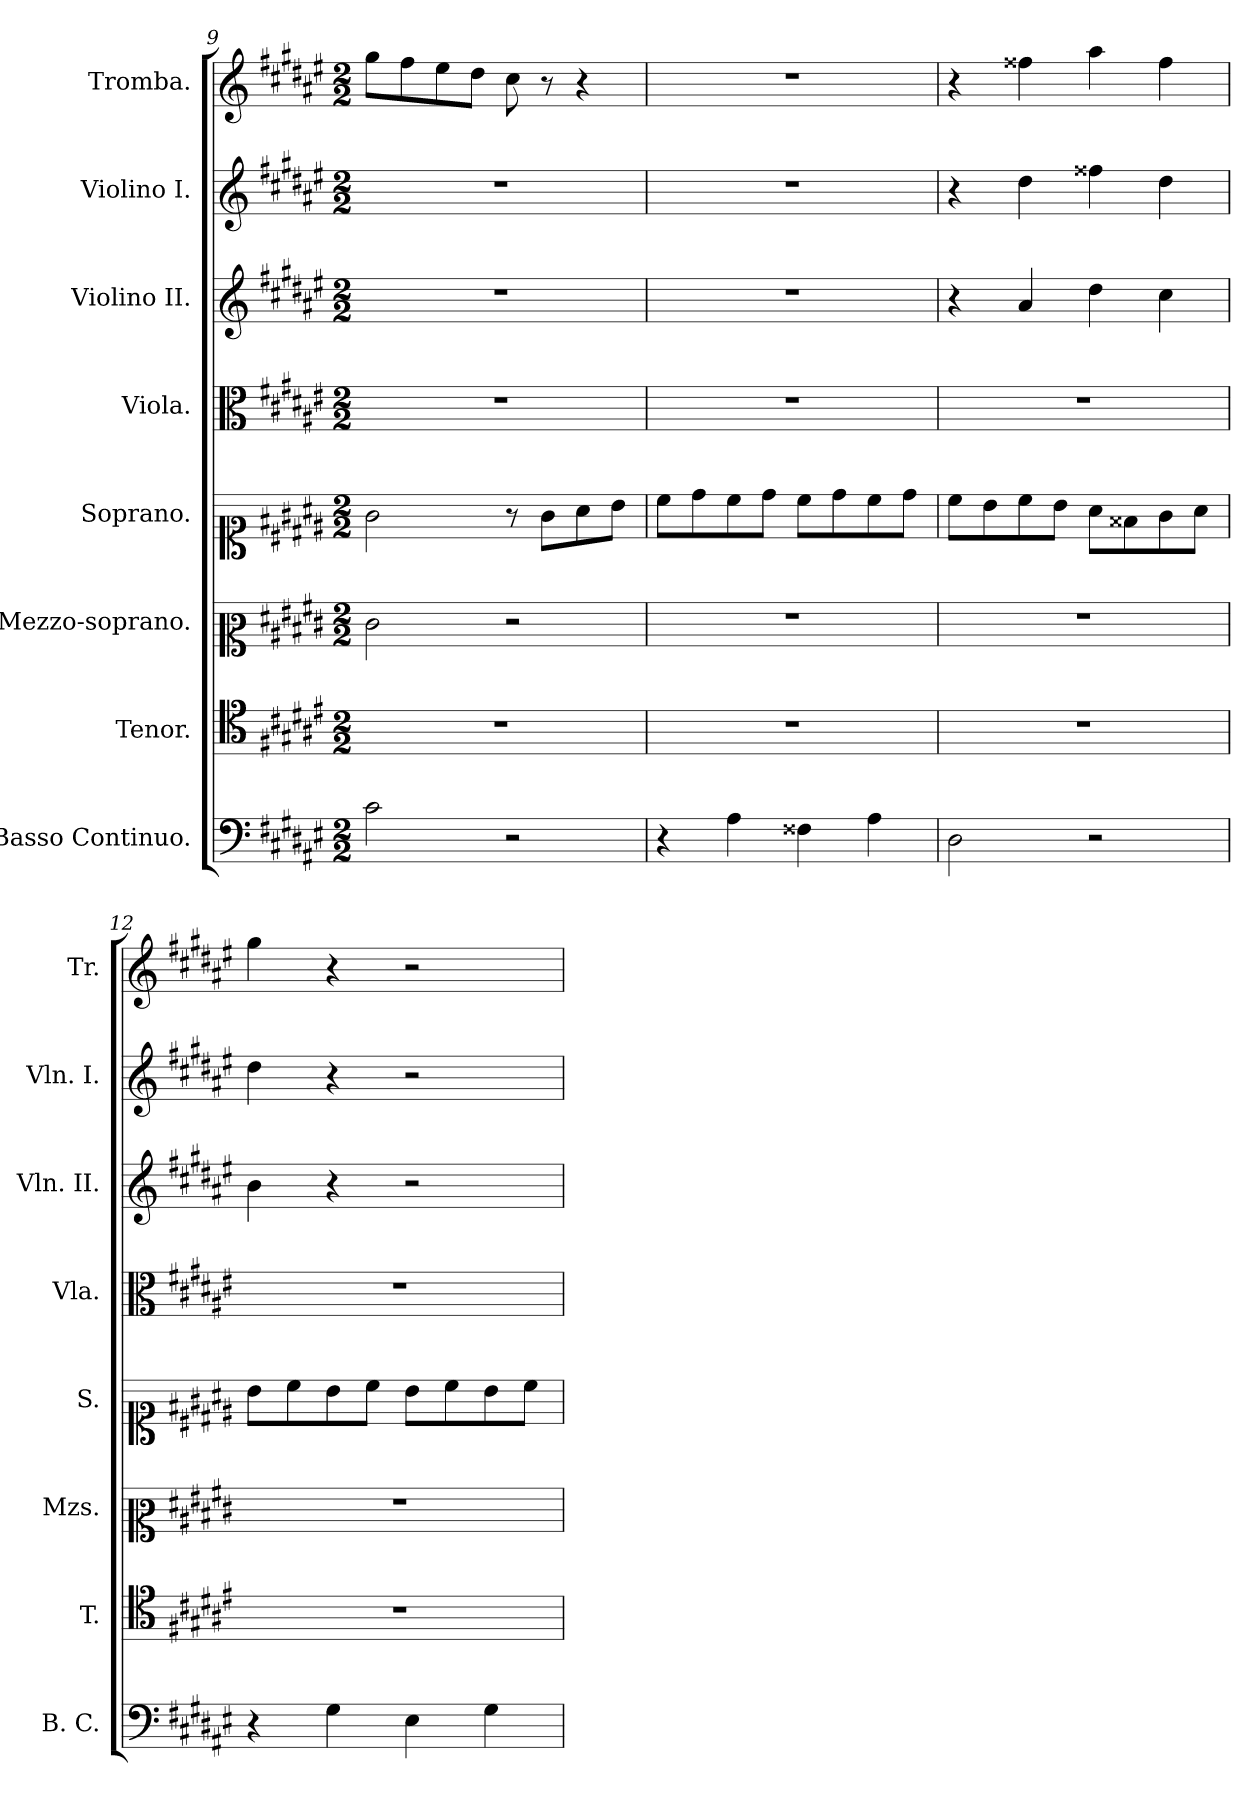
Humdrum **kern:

**kern	**kern	**kern	**kern	**kern	**kern	**kern	**kern
*part8	*part7	*part6	*part5	*part4	*part3	*part2	*part1
*staff8	*staff7	*staff6	*staff5	*staff4	*staff3	*staff2	*staff1
*I"Basso Continuo.	*I"Tenor.	*I"Mezzo-soprano.	*I"Soprano.	*I"Viola.	*I"Violino II.	*I"Violino I.	*I"Tromba.
*I'B. C.	*I'T.	*I'Mzs.	*I'S.	*I'Vla.	*I'Vln. II.	*I'Vln. I.	*I'Tr.
*clefF4	*clefC4	*clefC2	*clefC1	*clefC3	*clefG2	*clefG2	*clefG2
*k[f#c#g#d#a#e#]	*k[f#c#g#d#a#e#]	*k[f#c#g#d#a#e#]	*k[f#c#g#d#a#e#]	*k[f#c#g#d#a#e#]	*k[f#c#g#d#a#e#]	*k[f#c#g#d#a#e#]	*k[f#c#g#d#a#e#]
*M2/2	*M2/2	*M2/2	*M2/2	*M2/2	*M2/2	*M2/2	*M2/2
=9	=9	=9	=9	=9	=9	=9	=9
2c#\	1r	2e#\	2g#\	1r	1r	1r	8gg#\L
.	.	.	.	.	.	.	8ff#\
.	.	.	.	.	.	.	8ee#\
.	.	.	.	.	.	.	8dd#\J
2r	.	2r	8r	.	.	.	8cc#\
.	.	.	8g#\L	.	.	.	8r
.	.	.	8a#\	.	.	.	4r
.	.	.	8b\J	.	.	.	.
=10	=10	=10	=10	=10	=10	=10	=10
4r	1r	1r	8cc#\L	1r	1r	1r	1r
.	.	.	8dd#\	.	.	.	.
4A#\	.	.	8cc#\	.	.	.	.
.	.	.	8dd#\J	.	.	.	.
4F##X\	.	.	8cc#\L	.	.	.	.
.	.	.	8dd#\	.	.	.	.
4A#\	.	.	8cc#\	.	.	.	.
.	.	.	8dd#\J	.	.	.	.
=11	=11	=11	=11	=11	=11	=11	=11
2D#\	1r	1r	8cc#\L	1r	4r	4r	4r
.	.	.	8b\	.	.	.	.
.	.	.	8cc#\	.	4a#/	4dd#\	4ff##X\
.	.	.	8b\J	.	.	.	.
2r	.	.	8a#\L	.	4dd#\	4ff##X\	4aa#\
.	.	.	8f##X\	.	.	.	.
.	.	.	8g#\	.	4cc#\	4dd#\	4ff##\
.	.	.	8a#\J	.	.	.	.
=12	=12	=12	=12	=12	=12	=12	=12
4r	1r	1r	8b\L	1r	4b\	4dd#\	4gg#\
.	.	.	8cc#\	.	.	.	.
4G#\	.	.	8b\	.	4r	4r	4r
.	.	.	8cc#\J	.	.	.	.
4E#\	.	.	8b\L	.	2r	2r	2r
.	.	.	8cc#\	.	.	.	.
4G#\	.	.	8b\	.	.	.	.
.	.	.	8cc#\J	.	.	.	.
=	=	=	=	=	=	=	=
*-	*-	*-	*-	*-	*-	*-	*-
